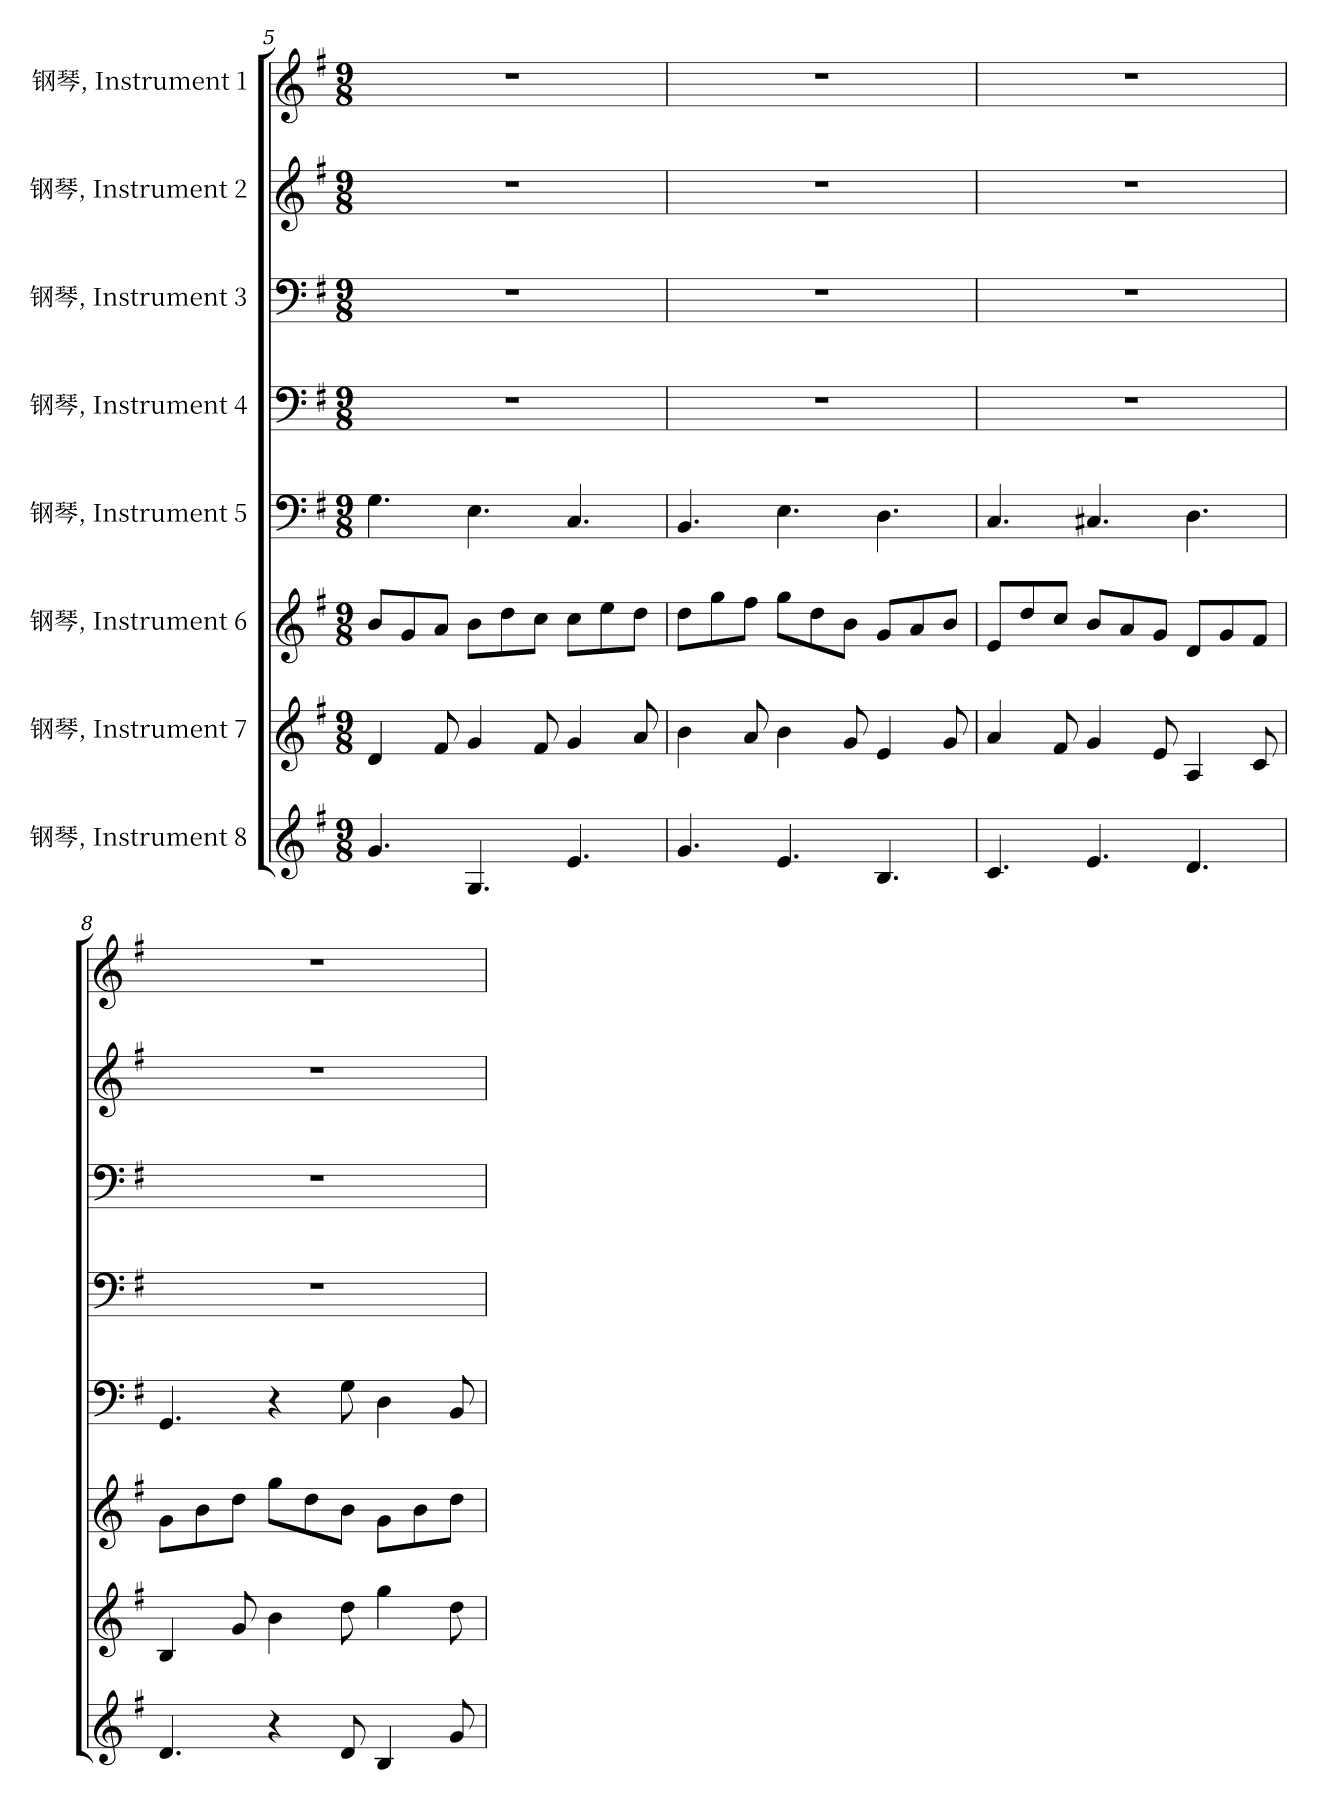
**kern	**kern	**kern	**kern	**kern	**kern	**kern	**kern
*part8	*part7	*part6	*part5	*part4	*part3	*part2	*part1
*staff8	*staff7	*staff6	*staff5	*staff4	*staff3	*staff2	*staff1
*I"钢琴, Instrument 8	*I"钢琴, Instrument 7	*I"钢琴, Instrument 6	*I"钢琴, Instrument 5	*I"钢琴, Instrument 4	*I"钢琴, Instrument 3	*I"钢琴, Instrument 2	*I"钢琴, Instrument 1
*clefG2	*clefG2	*clefG2	*clefF4	*clefF4	*clefF4	*clefG2	*clefG2
*k[f#]	*k[f#]	*k[f#]	*k[f#]	*k[f#]	*k[f#]	*k[f#]	*k[f#]
*M9/8	*M9/8	*M9/8	*M9/8	*M9/8	*M9/8	*M9/8	*M9/8
=5	=5	=5	=5	=5	=5	=5	=5
4.g/	4d/	8b/L	4.G\	8%9r	8%9r	8%9r	8%9r
.	.	8g/	.	.	.	.	.
.	8f#/	8a/J	.	.	.	.	.
4.G/	4g/	8b\L	4.E\	.	.	.	.
.	.	8dd\	.	.	.	.	.
.	8f#/	8cc\J	.	.	.	.	.
4.e/	4g/	8cc\L	4.C/	.	.	.	.
.	.	8ee\	.	.	.	.	.
.	8a/	8dd\J	.	.	.	.	.
=6	=6	=6	=6	=6	=6	=6	=6
4.g/	4b\	8dd\L	4.BB/	8%9r	8%9r	8%9r	8%9r
.	.	8gg\	.	.	.	.	.
.	8a/	8ff#\J	.	.	.	.	.
4.e/	4b\	8gg\L	4.E\	.	.	.	.
.	.	8dd\	.	.	.	.	.
.	8g/	8b\J	.	.	.	.	.
4.B/	4e/	8g/L	4.D\	.	.	.	.
.	.	8a/	.	.	.	.	.
.	8g/	8b/J	.	.	.	.	.
=7	=7	=7	=7	=7	=7	=7	=7
4.c/	4a/	8e/L	4.C/	8%9r	8%9r	8%9r	8%9r
.	.	8dd/	.	.	.	.	.
.	8f#/	8cc/J	.	.	.	.	.
4.e/	4g/	8b/L	4.C#X/	.	.	.	.
.	.	8a/	.	.	.	.	.
.	8e/	8g/J	.	.	.	.	.
4.d/	4A/	8d/L	4.D\	.	.	.	.
.	.	8g/	.	.	.	.	.
.	8c/	8f#/J	.	.	.	.	.
!!LO:PB:g=z
=8	=8	=8	=8	=8	=8	=8	=8
4.d/	4B/	8g\L	4.GG/	8%9r	8%9r	8%9r	8%9r
.	.	8b\	.	.	.	.	.
.	8g/	8dd\J	.	.	.	.	.
4r	4b\	8gg\L	4r	.	.	.	.
.	.	8dd\	.	.	.	.	.
8d/	8dd\	8b\J	8G\	.	.	.	.
4B/	4gg\	8g\L	4D\	.	.	.	.
.	.	8b\	.	.	.	.	.
8g/	8dd\	8dd\J	8BB/	.	.	.	.
=	=	=	=	=	=	=	=
*-	*-	*-	*-	*-	*-	*-	*-
